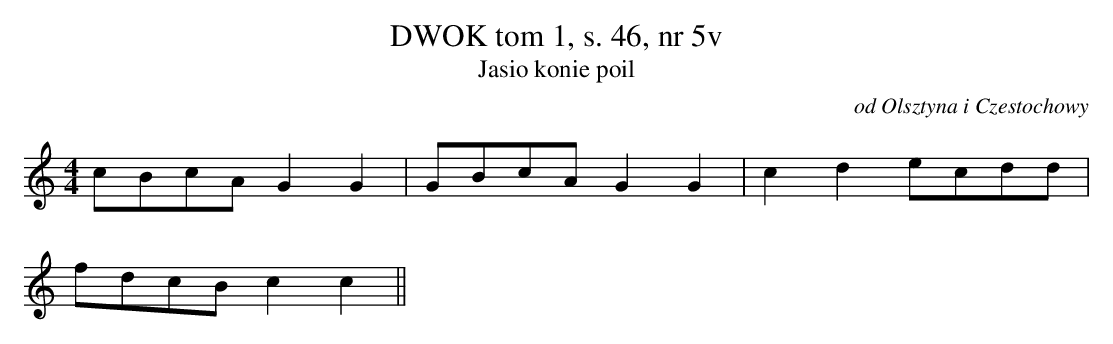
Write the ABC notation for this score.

X:1
T: DWOK tom 1, s. 46, nr 5v
T: Jasio konie poil
O: od Olsztyna i Czestochowy
M: 4/4
L: 1/8
K: C
cBcAG2G2 | GBcAG2G2 | c2d2ecdd |
fdcBc2c2||
